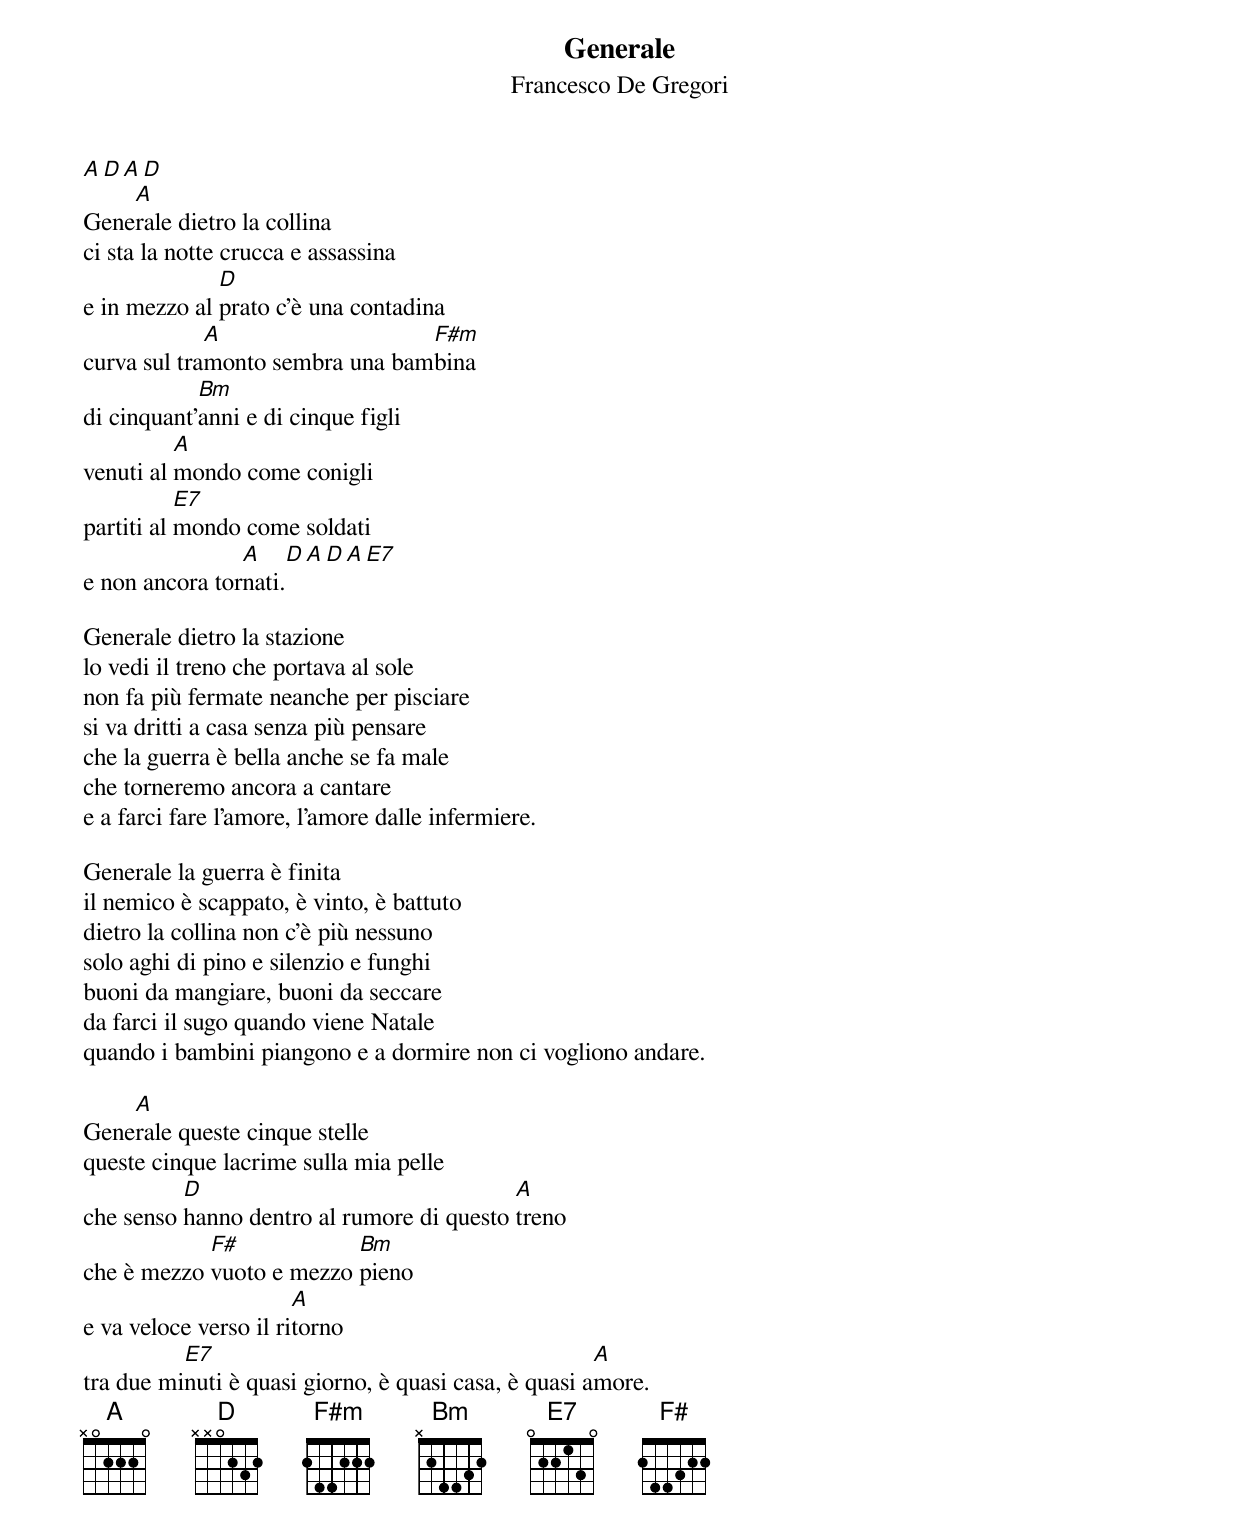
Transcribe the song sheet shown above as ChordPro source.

{title: Generale}
{subtitle: Francesco De Gregori}

[A][D][A][D]
Gene[A]rale dietro la collina
ci sta la notte crucca e assassina
e in mezzo al [D]prato c'è una contadina
curva sul tra[A]monto sembra una bam[F#m]bina
di cinquant'[Bm]anni e di cinque figli
venuti al [A]mondo come conigli
partiti al [E7]mondo come soldati
e non ancora tor[A]nati.[D][A][D][A][E7]

Generale dietro la stazione
lo vedi il treno che portava al sole
non fa più fermate neanche per pisciare
si va dritti a casa senza più pensare
che la guerra è bella anche se fa male
che torneremo ancora a cantare
e a farci fare l'amore, l'amore dalle infermiere.

Generale la guerra è finita
il nemico è scappato, è vinto, è battuto
dietro la collina non c'è più nessuno
solo aghi di pino e silenzio e funghi
buoni da mangiare, buoni da seccare
da farci il sugo quando viene Natale
quando i bambini piangono e a dormire non ci vogliono andare.

Gene[A]rale queste cinque stelle
queste cinque lacrime sulla mia pelle
che senso [D]hanno dentro al rumore di questo [A]treno
che è mezzo [F#]vuoto e mezzo [Bm]pieno
e va veloce verso il ri[A]torno
tra due mi[E7]nuti è quasi giorno, è quasi casa, è quasi a[A]more.
